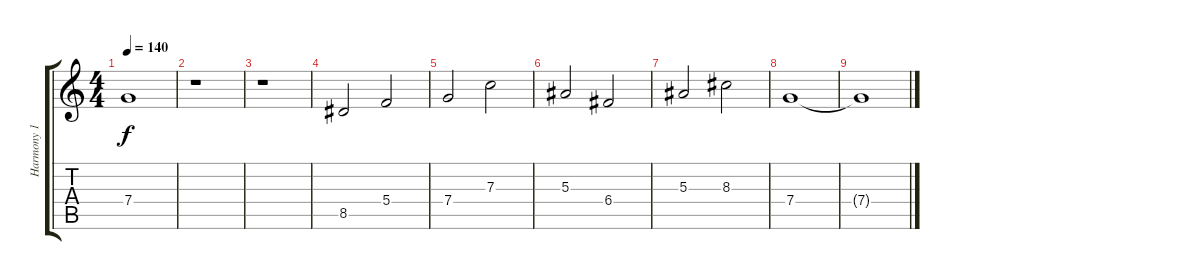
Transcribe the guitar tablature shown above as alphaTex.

\track ("Harmony 1" "Harmony 1") {instrument overdrivenguitar}
\staff {score tabs}
\tuning (D4 A3 F3 C3 G2 C2) {hide}
\ts (4 4)
\tempo 140
\clef g2
\ks aminor
7.4.1{dy f} |
r.1 |
r.1 |
8.5.2 5.4.2 |
7.4.2 7.3.2 |
5.3.2 6.4.2 |
5.3.2 8.3.2 |
7.4.1 |
7.4{t}.1
